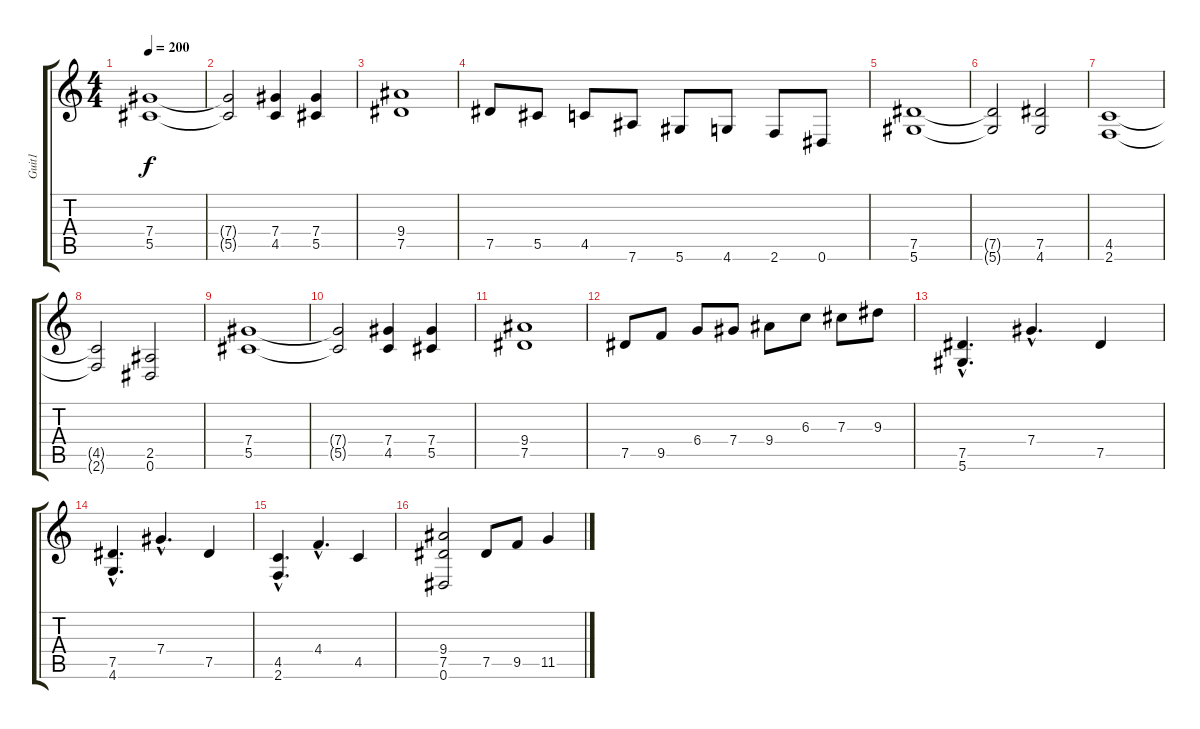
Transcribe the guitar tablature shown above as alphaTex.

\track ("Guit1" "Guit1") {instrument distortionguitar}
\staff {score tabs}
\tuning (Eb4 Bb3 Gb3 Db3 Ab2 Eb2) {hide}
\ts (4 4)
\tempo 200
\clef g2
\ks c
(7.4 5.5).1{dy f} |
(7.4{t} 5.5{t}).2 (7.4 4.5).4 (7.4 5.5).4 |
(9.4 7.5).1 |
7.5.8 5.5.8 4.5.8 7.6.8 5.6.8 4.6.8 2.6.8 0.6.8 |
(7.5 5.6).1 |
(7.5{t} 5.6{t}).2 (7.5 4.6).2 |
(4.5 2.6).1 |
(4.5{t} 2.6{t}).2 (2.5 0.6).2 |
(7.4 5.5).1 |
(7.4{t} 5.5{t}).2 (7.4 4.5).4 (7.4 5.5).4 |
(9.4 7.5).1 |
7.5.8 9.5.8 6.4.8 7.4.8 9.4.8 6.3.8 7.3.8 9.3.8 |
(7.5{hac} 5.6{hac}).4{d} 7.4{hac}.4{d} 7.5.4 |
(7.5{hac} 4.6{hac}).4{d} 7.4{hac}.4{d} 7.5.4 |
(4.5{hac} 2.6{hac}).4{d} 4.4{hac}.4{d} 4.5.4 |
(9.4 7.5 0.6).2 7.5.8 9.5.8 11.5.4
